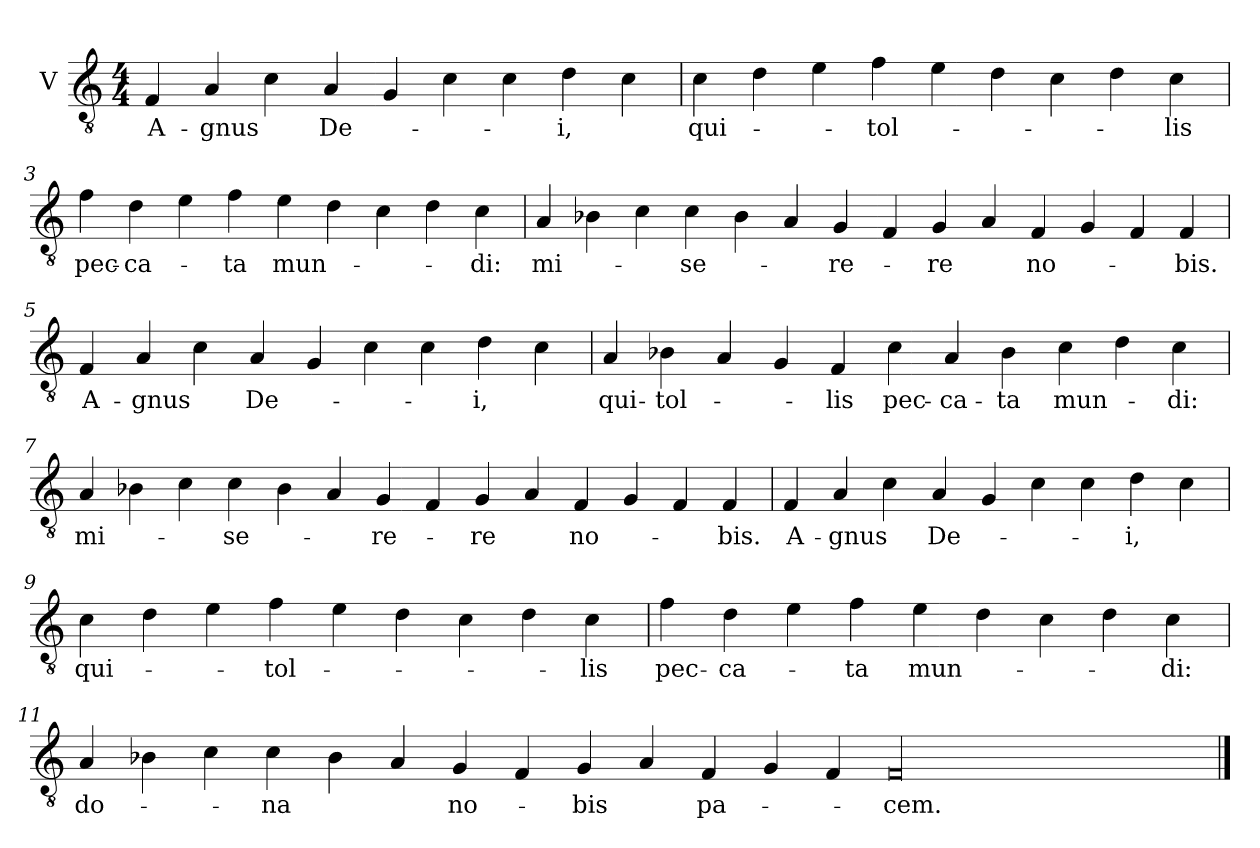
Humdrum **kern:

**kern	**text
*part1	*part1
*staff1	*staff1
*I"V	*
*clefGv2	*
*k[]	*
*M4/4	*
=1	=1
4F/	A-
4A/	-gnus
4c\	.
4A/	De-
4G/	.
4c\	.
4c\	.
4d\	-i,
4c\	.
=2	=2
4c\	qui-
4d\	.
4e\	.
4f\	tol-
4e\	.
4d\	.
4c\	.
4d\	.
4c\	-lis
=3	=3
4f\	pec-
4d\	-ca-
4e\	.
4f\	-ta
4e\	mun-
4d\	.
4c\	.
4d\	.
4c\	-di:
=4	=4
4A/	mi-
4B-X\	.
4c\	.
4c\	-se-
4B-\	.
4A/	.
4G/	-re-
4F/	.
4G/	-re
4A/	.
4F/	no-
4G/	.
4F/	.
4F/	-bis.
=5	=5
4F/	A-
4A/	-gnus
4c\	.
4A/	De-
4G/	.
4c\	.
4c\	.
4d\	-i,
4c\	.
=6	=6
4A/	qui-
4B-X\	tol-
4A/	.
4G/	.
4F/	-lis
4c\	pec-
4A/	-ca-
4B-\	-ta
4c\	mun-
4d\	.
4c\	-di:
=7	=7
4A/	mi-
4B-X\	.
4c\	.
4c\	-se-
4B-\	.
4A/	.
4G/	-re-
4F/	.
4G/	-re
4A/	.
4F/	no-
4G/	.
4F/	.
4F/	-bis.
=8	=8
4F/	A-
4A/	-gnus
4c\	.
4A/	De-
4G/	.
4c\	.
4c\	.
4d\	-i,
4c\	.
=9	=9
4c\	qui-
4d\	.
4e\	.
4f\	tol-
4e\	.
4d\	.
4c\	.
4d\	.
4c\	-lis
=10	=10
4f\	pec-
4d\	-ca-
4e\	.
4f\	-ta
4e\	mun-
4d\	.
4c\	.
4d\	.
4c\	-di:
=11	=11
4A/	do-
4B-X\	.
4c\	.
4c\	-na
4B-\	.
4A/	.
4G/	no-
4F/	.
4G/	-bis
4A/	.
4F/	pa-
4G/	.
4F/	.
00F/	-cem.
==	==
*-	*-
